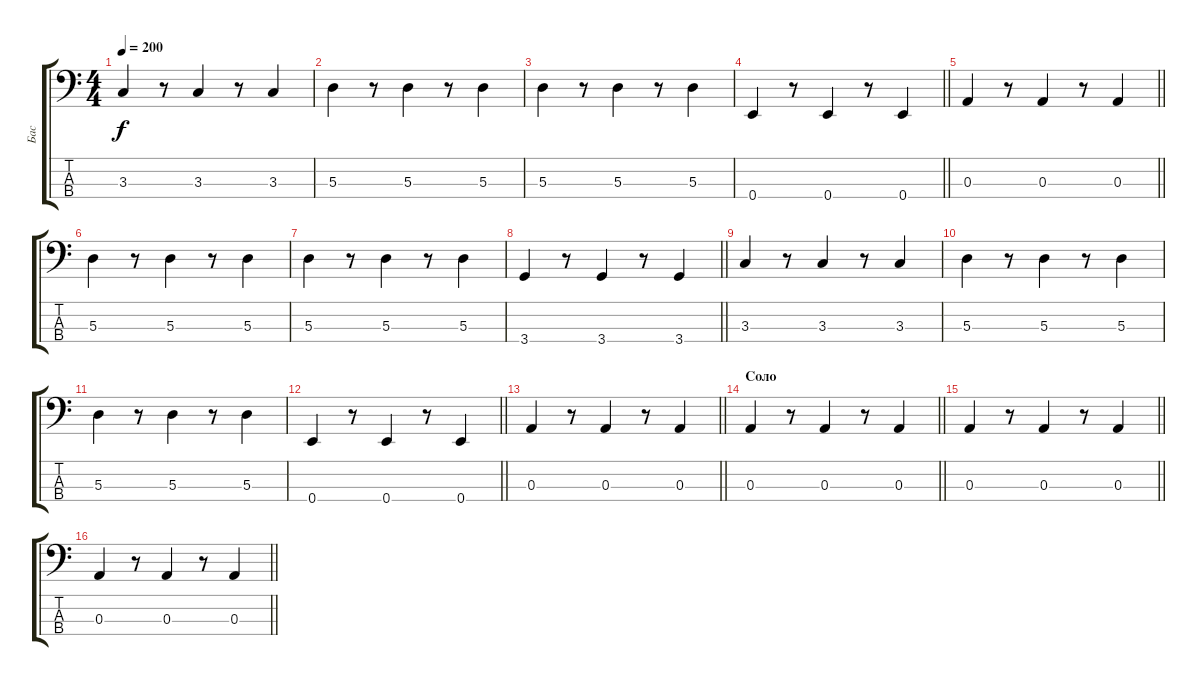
\track ("Бас" "Бас") {instrument electricbassfinger}
\staff {score tabs}
\tuning (G2 D2 A1 E1) {hide}
\ts (4 4)
\tempo 200
\clef f4
\ks c
3.3.4{dy f} r.8 3.3.4 r.8 3.3.4 |
5.3.4 r.8 5.3.4 r.8 5.3.4 |
5.3.4 r.8 5.3.4 r.8 5.3.4 |
\barLineRight lightlight
0.4.4 r.8 0.4.4 r.8 0.4.4 |
\barLineRight lightlight
0.3.4 r.8 0.3.4 r.8 0.3.4 |
5.3.4 r.8 5.3.4 r.8 5.3.4 |
5.3.4 r.8 5.3.4 r.8 5.3.4 |
\barLineRight lightlight
3.4.4 r.8 3.4.4 r.8 3.4.4 |
3.3.4 r.8 3.3.4 r.8 3.3.4 |
5.3.4 r.8 5.3.4 r.8 5.3.4 |
5.3.4 r.8 5.3.4 r.8 5.3.4 |
\barLineRight lightlight
0.4.4 r.8 0.4.4 r.8 0.4.4 |
\barLineRight lightlight
0.3.4 r.8 0.3.4 r.8 0.3.4 |
\section ("" "Соло")
\barLineRight lightlight
0.3.4 r.8 0.3.4 r.8 0.3.4 |
\barLineRight lightlight
0.3.4 r.8 0.3.4 r.8 0.3.4 |
\barLineRight lightlight
0.3.4 r.8 0.3.4 r.8 0.3.4
